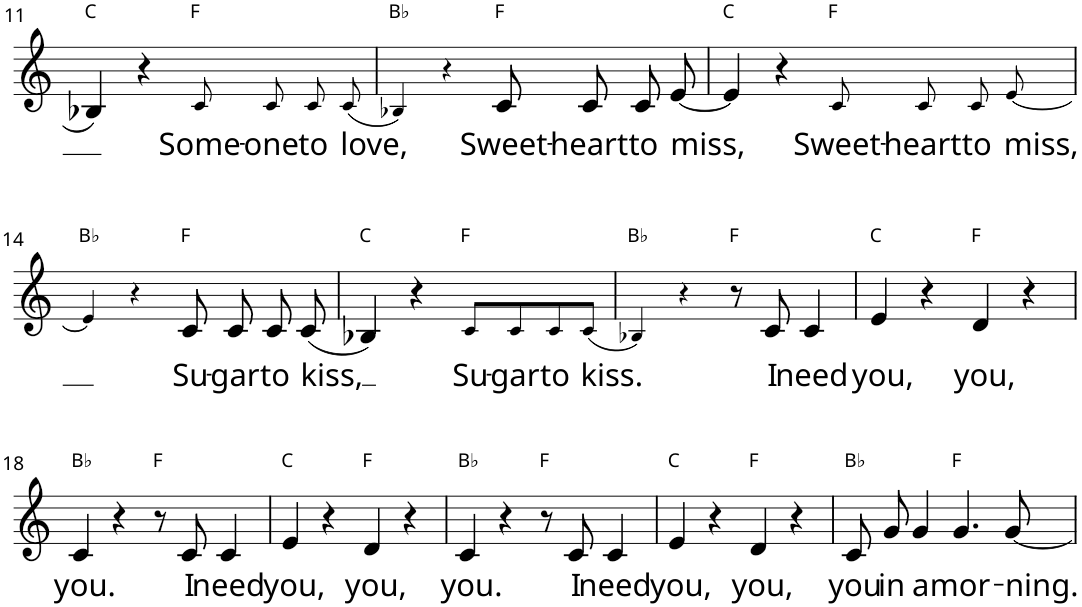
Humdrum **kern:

**kern	**text	**harte
*part1	*part1	*part1
*staff1	*staff1	*
*I"Soprano	*	*
*I'S.	*	*
!!LO:PB:g=z
*clefG2	*	*
*k[]	*	*
*M4/4	*	*
=11	=11	=11
4B-X/	.	C:maj
4r	.	.
!	!LO:LY:b	!
8c!/	Some-	F:maj
!	!LO:LY:b	!
8c!/	-one	.
!	!LO:LY:b	!
8c!/	to	.
!	!LO:LY:b	!
(8c!/	love,	.
=12	=12	=12
4B-X!/)	.	Bb:maj
4r	.	.
!	!LO:LY:b	!
8c/	Sweet-	F:maj
!	!LO:LY:b	!
8c/	-heart	.
!	!LO:LY:b	!
8c/	to	.
!	!LO:LY:b	!
[8e/	miss,	.
=13	=13	=13
4e/]	.	C:maj
4r	.	.
!	!LO:LY:b	!
8c!/	Sweet-	F:maj
!	!LO:LY:b	!
8c!/	-heart	.
!	!LO:LY:b	!
8c!/	to	.
!	!LO:LY:b	!
[8e!/	miss,	.
!!LO:LB:g=z
=14	=14	=14
4e!/]	.	Bb:maj
4r	.	.
!	!LO:LY:b	!
8c/	Su-	F:maj
!	!LO:LY:b	!
8c/	-gar	.
!	!LO:LY:b	!
8c/	to	.
!	!LO:LY:b	!
(8c/	kiss,	.
=15	=15	=15
4B-X/)	.	C:maj
4r	.	.
!	!LO:LY:b	!
8c!/L	Su-	F:maj
!	!LO:LY:b	!
8c!/	-gar	.
!	!LO:LY:b	!
8c!/	to	.
!	!LO:LY:b	!
(8c!/J	kiss.	.
=16	=16	=16
4B-X!/)	.	Bb:maj
4r	.	.
8r	.	F:maj
!	!LO:LY:b	!
8c/	I	.
!	!LO:LY:b	!
4c/	need	.
=17	=17	=17
!	!LO:LY:b	!
4e/	you,	C:maj
4r	.	.
!	!LO:LY:b	!
4d/	you,	F:maj
4r	.	.
!!LO:LB:g=z
=18	=18	=18
!	!LO:LY:b	!
4c/	you.	Bb:maj
4r	.	.
8r	.	F:maj
!	!LO:LY:b	!
8c/	I	.
!	!LO:LY:b	!
4c/	need	.
=19	=19	=19
!	!LO:LY:b	!
4e/	you,	C:maj
4r	.	.
!	!LO:LY:b	!
4d/	you,	F:maj
4r	.	.
=20	=20	=20
!	!LO:LY:b	!
4c/	you.	Bb:maj
4r	.	.
8r	.	F:maj
!	!LO:LY:b	!
8c/	I	.
!	!LO:LY:b	!
4c/	need	.
=21	=21	=21
!	!LO:LY:b	!
4e/	you,	C:maj
4r	.	.
!	!LO:LY:b	!
4d/	you,	F:maj
4r	.	.
=22	=22	=22
!	!LO:LY:b	!
8c/	you	Bb:maj
!	!LO:LY:b	!
8g/	in	.
!	!LO:LY:b	!
4g/	a	.
!	!LO:LY:b	!
4.g/	mor-	F:maj
!	!LO:LY:b	!
[8g/	-ning.	.
=	=	=
*-	*-	*-
